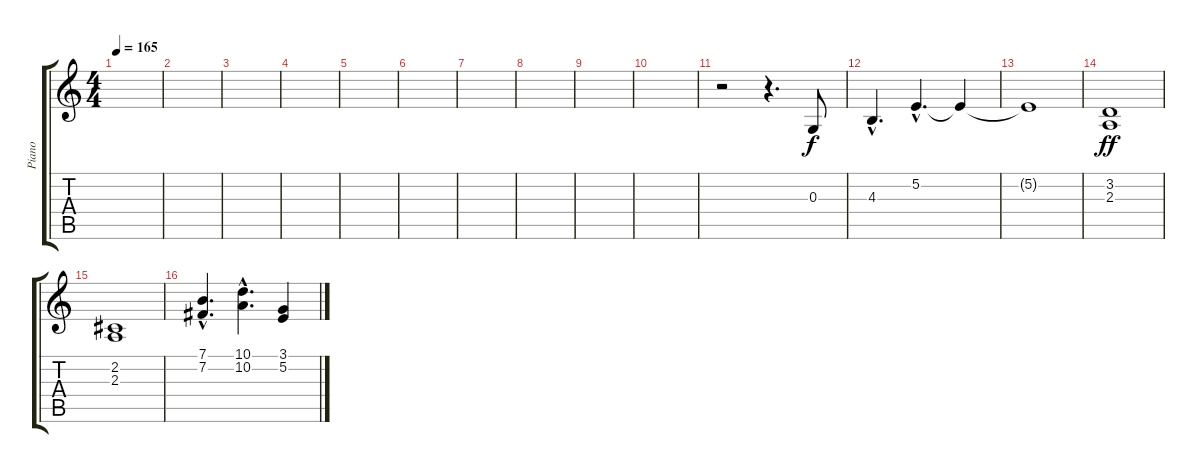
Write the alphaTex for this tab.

\track ("Piano" "Piano") {instrument brightacousticpiano}
\staff {score tabs}
\tuning (E4 B3 G3 D3 A2 E2) {hide}
\ts (4 4)
\tempo 165
\clef g2
\ks c
|
|
|
|
|
|
|
|
|
|
r.2 r.4{d} 0.3.8 |
4.3{hac}.4{d} 5.2{hac}.4{d} 5.2{t}.4{dy f} |
5.2{t}.1 |
(3.2 2.3).1{dy ff} |
(2.2 2.3).1 |
(7.1{hac} 7.2{hac}).4{d} (10.1{hac} 10.2{hac}).4{d} (3.1 5.2).4
